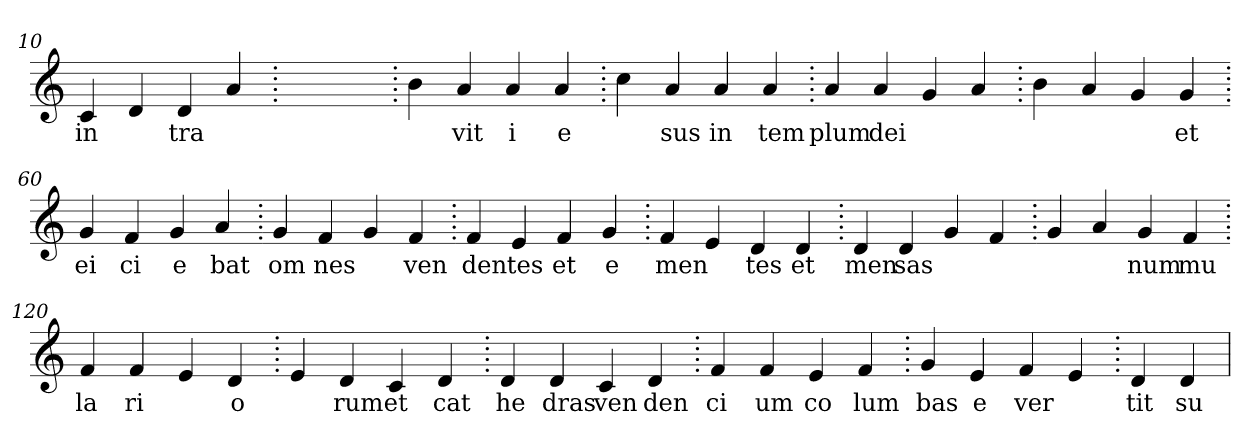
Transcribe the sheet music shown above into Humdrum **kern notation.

**kern	**text
*part1	*part1
*staff1	*staff1
*clefG2	*
=10.	=10.
4c	in
4d	.
4d	tra
4a	.
=20.	=20.
1ryy	.
=20.	=20.
4b	.
4a	vit
4a	i
4a	e
=30.	=30.
4cc	.
4a	sus
4a	in
4a	tem
=40.	=40.
4a	plum
4a	dei
4g	.
4a	.
=50.	=50.
4b	.
4a	.
4g	.
4g	et
=60.	=60.
4g	ei
4f	ci
4g	e
4a	bat
=70.	=70.
4g	om
4f	nes
4g	.
4f	ven
=80.	=80.
4f	den
4e	tes
4f	et
4g	e
=90.	=90.
4f	men
4e	.
4d	tes
4d	et
=100.	=100.
4d	men
4d	sas
4g	.
4f	.
=110.	=110.
4g	.
4a	.
4g	num
4f	mu
=120.	=120.
4f	la
4f	ri
4e	.
4d	o
=130.	=130.
4e	.
4d	rum
4c	et
4d	cat
=140.	=140.
4d	he
4d	dras
4c	ven
4d	den
=150.	=150.
4f	ci
4f	um
4e	co
4f	lum
=160.	=160.
4g	bas
4e	e
4f	ver
4e	.
=170.	=170.
4d	tit
4d	su
=	=
*-	*-
